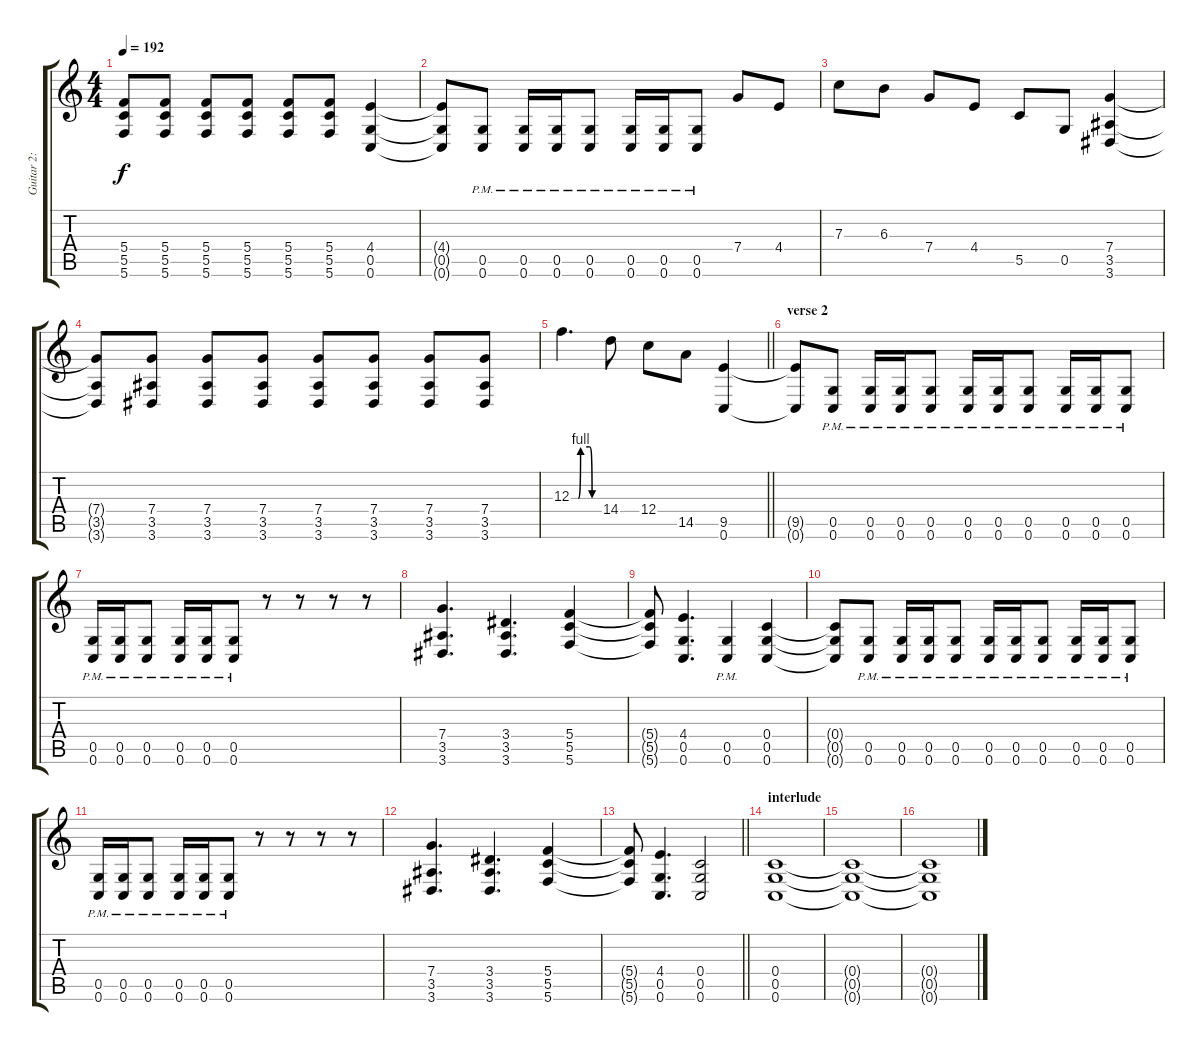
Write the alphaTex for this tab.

\track ("Guitar 2: Maarten" "Guitar 2: ") {instrument distortionguitar}
\staff {score tabs}
\tuning (D4 A3 F3 C3 G2 C2) {hide}
\ts (4 4)
\tempo 192
\clef g2
\ks c
(5.4 5.5 5.6).8{dy f} (5.4 5.5 5.6).8 (5.4 5.5 5.6).8 (5.4 5.5 5.6).8 (5.4 5.5 5.6).8 (5.4 5.5 5.6).8 (4.4 0.5 0.6).4 |
(4.4{t} 0.5{t} 0.6{t}).8 (0.5{pm} 0.6).8 (0.5{pm} 0.6).16 (0.5{pm} 0.6).16 (0.5{pm} 0.6).8 (0.5{pm} 0.6).16 (0.5{pm} 0.6).16 (0.5{pm} 0.6).8 7.4.8 4.4.8 |
7.3.8 6.3.8 7.4.8 4.4.8 5.5.8 0.5.8 (7.4 3.5 3.6).4 |
(7.4{t} 3.5{t} 3.6{t}).8 (7.4 3.5 3.6).8 (7.4 3.5 3.6).8 (7.4 3.5 3.6).8 (7.4 3.5 3.6).8 (7.4 3.5 3.6).8 (7.4 3.5 3.6).8 (7.4 3.5 3.6).8 |
\barLineRight lightlight
12.3{be (custom 0 0 15 0 20 4 40 4 45 0 60 0)}.4{d} 14.4.8 12.4.8 14.5.8 (9.5 0.6).4 |
\section ("" "verse 2")
(9.5{t} 0.6{t}).8 (0.5{pm} 0.6).8 (0.5{pm} 0.6).16 (0.5{pm} 0.6).16 (0.5{pm} 0.6).8 (0.5{pm} 0.6).16 (0.5{pm} 0.6).16 (0.5{pm} 0.6).8 (0.5{pm} 0.6).16 (0.5{pm} 0.6).16 (0.5{pm} 0.6).8 |
(0.5{pm} 0.6).16 (0.5{pm} 0.6).16 (0.5{pm} 0.6).8 (0.5{pm} 0.6).16 (0.5{pm} 0.6).16 (0.5{pm} 0.6).8 r.8 r.8 r.8 r.8 |
(7.4 3.5 3.6).4{d} (3.4 3.5 3.6).4{d} (5.4 5.5 5.6).4 |
(5.4{t} 5.5{t} 5.6{t}).8 (4.4 0.5 0.6).4{d} (0.5{pm} 0.6).4 (0.4 0.5 0.6).4 |
(0.4{t} 0.5{t} 0.6{t}).8 (0.5{pm} 0.6).8 (0.5{pm} 0.6).16 (0.5{pm} 0.6).16 (0.5{pm} 0.6).8 (0.5{pm} 0.6).16 (0.5{pm} 0.6).16 (0.5{pm} 0.6).8 (0.5{pm} 0.6).16 (0.5{pm} 0.6).16 (0.5{pm} 0.6).8 |
(0.5{pm} 0.6).16 (0.5{pm} 0.6).16 (0.5{pm} 0.6).8 (0.5{pm} 0.6).16 (0.5{pm} 0.6).16 (0.5{pm} 0.6).8 r.8 r.8 r.8 r.8 |
(7.4 3.5 3.6).4{d} (3.4 3.5 3.6).4{d} (5.4 5.5 5.6).4 |
\barLineRight lightlight
(5.4{t} 5.5{t} 5.6{t}).8 (4.4 0.5 0.6).4{d} (0.4 0.5 0.6).2 |
\section ("" "interlude")
(0.4 0.5 0.6).1 |
(0.4{t} 0.5{t} 0.6{t}).1 |
(0.4{t} 0.5{t} 0.6{t}).1
